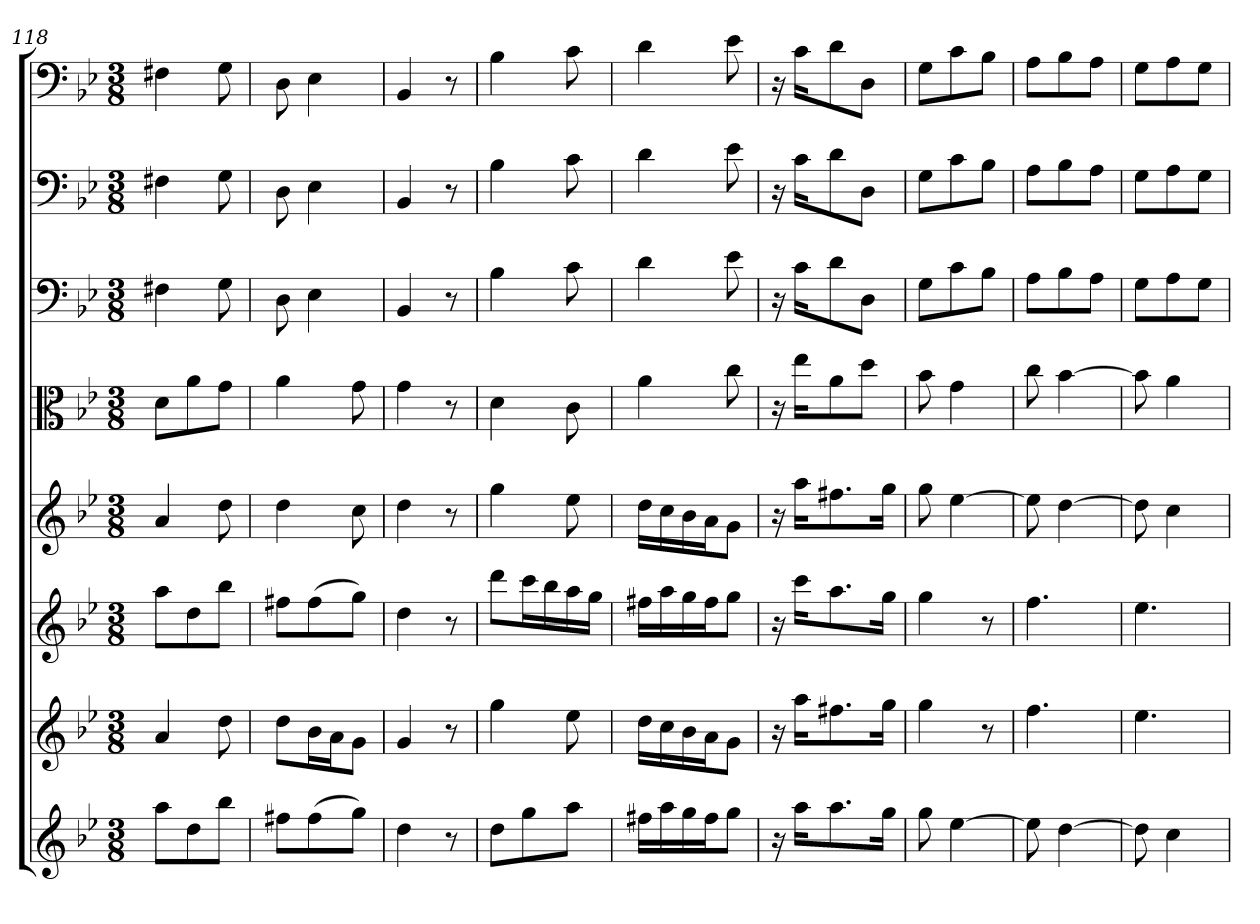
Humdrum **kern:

**kern	**kern	**kern	**kern	**kern	**kern	**kern	**kern
*part8	*part7	*part6	*part5	*part4	*part3	*part2	*part1
*staff8	*staff7	*staff6	*staff5	*staff4	*staff3	*staff2	*staff1
*clefG2	*clefG2	*clefG2	*clefG2	*clefC3	*clefF4	*clefF4	*clefF4
*k[b-e-]	*k[b-e-]	*k[b-e-]	*k[b-e-]	*k[b-e-]	*k[b-e-]	*k[b-e-]	*k[b-e-]
*g:	*g:	*g:	*g:	*g:	*g:	*g:	*g:
*M3/8	*M3/8	*M3/8	*M3/8	*M3/8	*M3/8	*M3/8	*M3/8
=118	=118	=118	=118	=118	=118	=118	=118
8aa\L	4a/	8aa\L	4a/	8d\L	4F#X\	4F#X\	4F#X\
8dd\	.	8dd\	.	8a\	.	.	.
8bb-\J	8dd\	8bb-\J	8dd\	8g\J	8G\	8G\	8G\
=119	=119	=119	=119	=119	=119	=119	=119
8ff#X\L	8dd\L	8ff#X\L	4dd\	4a\	8D\	8D\	8D\
(8ff#\	16b-\L	(8ff#\	.	.	4E-\	4E-\	4E-\
.	16a\J	.	.	.	.	.	.
8gg\J)	8g\J	8gg\J)	8cc\	8g\	.	.	.
=120	=120	=120	=120	=120	=120	=120	=120
4dd\	4g/	4dd\	4dd\	4g\	4BB-/	4BB-/	4BB-/
8r	8r	8r	8r	8r	8r	8r	8r
=121	=121	=121	=121	=121	=121	=121	=121
8dd\L	4gg\	8ddd\L	4gg\	4d\	4B-\	4B-\	4B-\
8gg\	.	16ccc\L	.	.	.	.	.
.	.	16bb-\	.	.	.	.	.
8aa\J	8ee-\	16aa\	8ee-\	8c\	8c\	8c\	8c\
.	.	16gg\JJ	.	.	.	.	.
=122	=122	=122	=122	=122	=122	=122	=122
16ff#X\LL	16dd\LL	16ff#X\LL	16dd\LL	4a\	4d\	4d\	4d\
16aa\	16cc\	16aa\	16cc\	.	.	.	.
16gg\	16b-\	16gg\	16b-\	.	.	.	.
16ff#\J	16a\J	16ff#\J	16a\J	.	.	.	.
8gg\J	8g\J	8gg\J	8g\J	8cc\	8e-\	8e-\	8e-\
=123	=123	=123	=123	=123	=123	=123	=123
16r	16r	16r	16r	16r	16r	16r	16r
16aa\KL	16aa\KL	16ccc\KL	16aa\KL	16ee-\KL	16c\KL	16c\KL	16c\KL
8.aa\	8.ff#X\	8.aa\	8.ff#X\	8a\	8d\	8d\	8d\
.	.	.	.	8dd\J	8D\J	8D\J	8D\J
16gg\Jk	16gg\Jk	16gg\Jk	16gg\Jk	.	.	.	.
=124	=124	=124	=124	=124	=124	=124	=124
8gg\	4gg\	4gg\	8gg\	8b-\	8G\L	8G\L	8G\L
[4ee-\	.	.	[4ee-\	4g\	8c\	8c\	8c\
.	8r	8r	.	.	8B-\J	8B-\J	8B-\J
=125	=125	=125	=125	=125	=125	=125	=125
8ee-\]	4.ff\	4.ff\	8ee-\]	8cc\	8A\L	8A\L	8A\L
[4dd\	.	.	[4dd\	[4b-\	8B-\	8B-\	8B-\
.	.	.	.	.	8A\J	8A\J	8A\J
=126	=126	=126	=126	=126	=126	=126	=126
8dd\]	4.ee-\	4.ee-\	8dd\]	8b-\]	8G\L	8G\L	8G\L
4cc\	.	.	4cc\	4a\	8A\	8A\	8A\
.	.	.	.	.	8G\J	8G\J	8G\J
=	=	=	=	=	=	=	=
*-	*-	*-	*-	*-	*-	*-	*-
